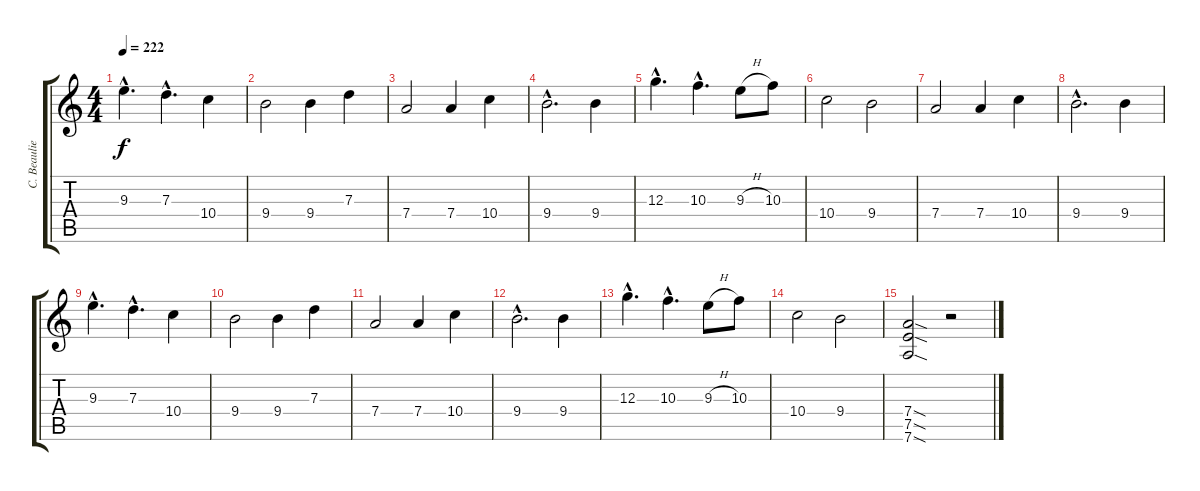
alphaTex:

\track ("C. Beaulieu" "C. Beaulie") {instrument distortionguitar}
\staff {score tabs}
\tuning (E4 B3 G3 D3 A2 D2) {hide}
\ts (4 4)
\tempo 222
\clef g2
\ks c
9.3{hac}.4{d dy f} 7.3{hac}.4{d} 10.4.4 |
9.4.2 9.4.4 7.3.4 |
7.4.2 7.4.4 10.4.4 |
9.4{hac}.2{d} 9.4.4 |
12.3{hac}.4{d} 10.3{hac}.4{d} 9.3{h}.8 10.3.8 |
10.4.2 9.4.2 |
7.4.2 7.4.4 10.4.4 |
9.4{hac}.2{d} 9.4.4 |
9.3{hac}.4{d} 7.3{hac}.4{d} 10.4.4 |
9.4.2 9.4.4 7.3.4 |
7.4.2 7.4.4 10.4.4 |
9.4{hac}.2{d} 9.4.4 |
12.3{hac}.4{d} 10.3{hac}.4{d} 9.3{h}.8 10.3.8 |
10.4.2 9.4.2 |
(7.4{sod} 7.5{sod} 7.6{sod}).2 r.2
